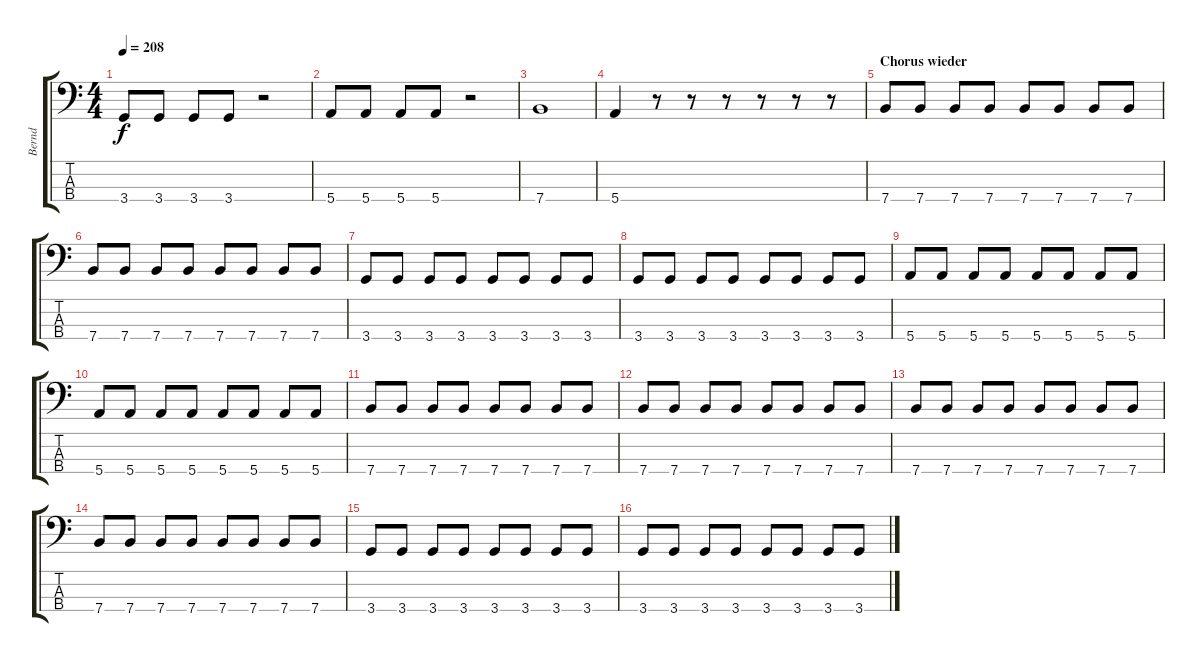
\track ("Bernd" "Bernd") {instrument electricbassfinger}
\staff {score tabs}
\tuning (G2 D2 A1 E1) {hide}
\ts (4 4)
\tempo 208
\clef f4
\ks c
3.4.8{dy f} 3.4.8 3.4.8 3.4.8 r.2 |
5.4.8 5.4.8 5.4.8 5.4.8 r.2 |
7.4.1 |
5.4.4 r.8 r.8 r.8 r.8 r.8 r.8 |
\section ("" "Chorus wieder")
7.4.8 7.4.8 7.4.8 7.4.8 7.4.8 7.4.8 7.4.8 7.4.8 |
7.4.8 7.4.8 7.4.8 7.4.8 7.4.8 7.4.8 7.4.8 7.4.8 |
3.4.8 3.4.8 3.4.8 3.4.8 3.4.8 3.4.8 3.4.8 3.4.8 |
3.4.8 3.4.8 3.4.8 3.4.8 3.4.8 3.4.8 3.4.8 3.4.8 |
5.4.8 5.4.8 5.4.8 5.4.8 5.4.8 5.4.8 5.4.8 5.4.8 |
5.4.8 5.4.8 5.4.8 5.4.8 5.4.8 5.4.8 5.4.8 5.4.8 |
7.4.8 7.4.8 7.4.8 7.4.8 7.4.8 7.4.8 7.4.8 7.4.8 |
7.4.8 7.4.8 7.4.8 7.4.8 7.4.8 7.4.8 7.4.8 7.4.8 |
7.4.8 7.4.8 7.4.8 7.4.8 7.4.8 7.4.8 7.4.8 7.4.8 |
7.4.8 7.4.8 7.4.8 7.4.8 7.4.8 7.4.8 7.4.8 7.4.8 |
3.4.8 3.4.8 3.4.8 3.4.8 3.4.8 3.4.8 3.4.8 3.4.8 |
3.4.8 3.4.8 3.4.8 3.4.8 3.4.8 3.4.8 3.4.8 3.4.8
